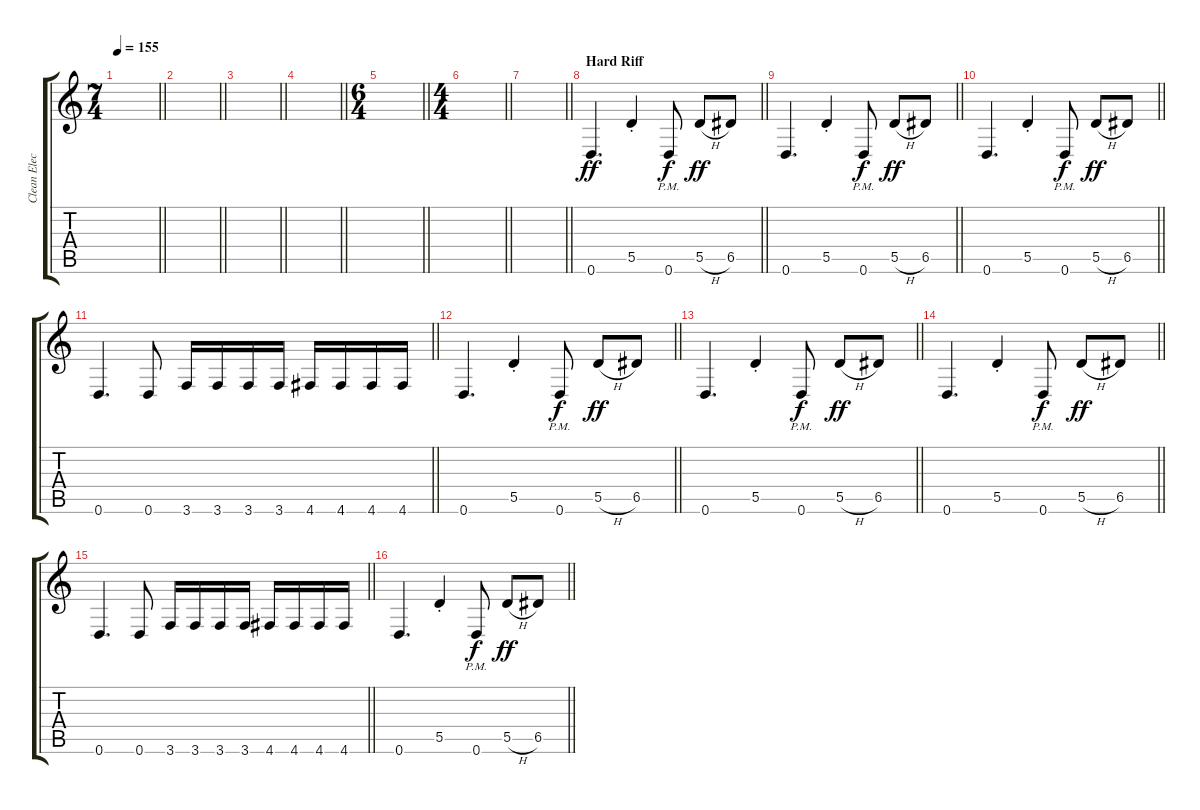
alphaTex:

\track ("Clean Electric Guitar" "Clean Elec") {instrument electricguitarjazz}
\staff {score tabs}
\tuning (E4 B3 G3 D3 A2 D2) {hide}
\ts (7 4)
\tempo 155
\clef g2
\barLineRight lightlight
\ks c
|
\barLineRight lightlight
|
\barLineRight lightlight
|
\barLineRight lightlight
|
\ts (6 4)
\barLineRight lightlight
|
\ts (4 4)
\barLineRight lightlight
|
\barLineRight lightlight
|
\section ("" "Hard Riff")
\barLineRight lightlight
0.6.4{d dy ff volume 15 instrument distortionguitar} 5.5{st}.4 0.6{pm}.8{dy f} 5.5{h}.8{dy ff} 6.5.8 |
\barLineRight lightlight
0.6.4{d} 5.5{st}.4 0.6{pm}.8{dy f} 5.5{h}.8{dy ff} 6.5.8 |
\barLineRight lightlight
0.6.4{d} 5.5{st}.4 0.6{pm}.8{dy f} 5.5{h}.8{dy ff} 6.5.8 |
\barLineRight lightlight
0.6.4{d} 0.6.8 3.6.16 3.6.16 3.6.16 3.6.16 4.6.16 4.6.16 4.6.16 4.6.16 |
\barLineRight lightlight
0.6.4{d} 5.5{st}.4 0.6{pm}.8{dy f} 5.5{h}.8{dy ff} 6.5.8 |
\barLineRight lightlight
0.6.4{d} 5.5{st}.4 0.6{pm}.8{dy f} 5.5{h}.8{dy ff} 6.5.8 |
\barLineRight lightlight
0.6.4{d} 5.5{st}.4 0.6{pm}.8{dy f} 5.5{h}.8{dy ff} 6.5.8 |
\barLineRight lightlight
0.6.4{d} 0.6.8 3.6.16 3.6.16 3.6.16 3.6.16 4.6.16 4.6.16 4.6.16 4.6.16 |
\barLineRight lightlight
0.6.4{d volume 15 instrument distortionguitar} 5.5{st}.4 0.6{pm}.8{dy f} 5.5{h}.8{dy ff} 6.5.8
